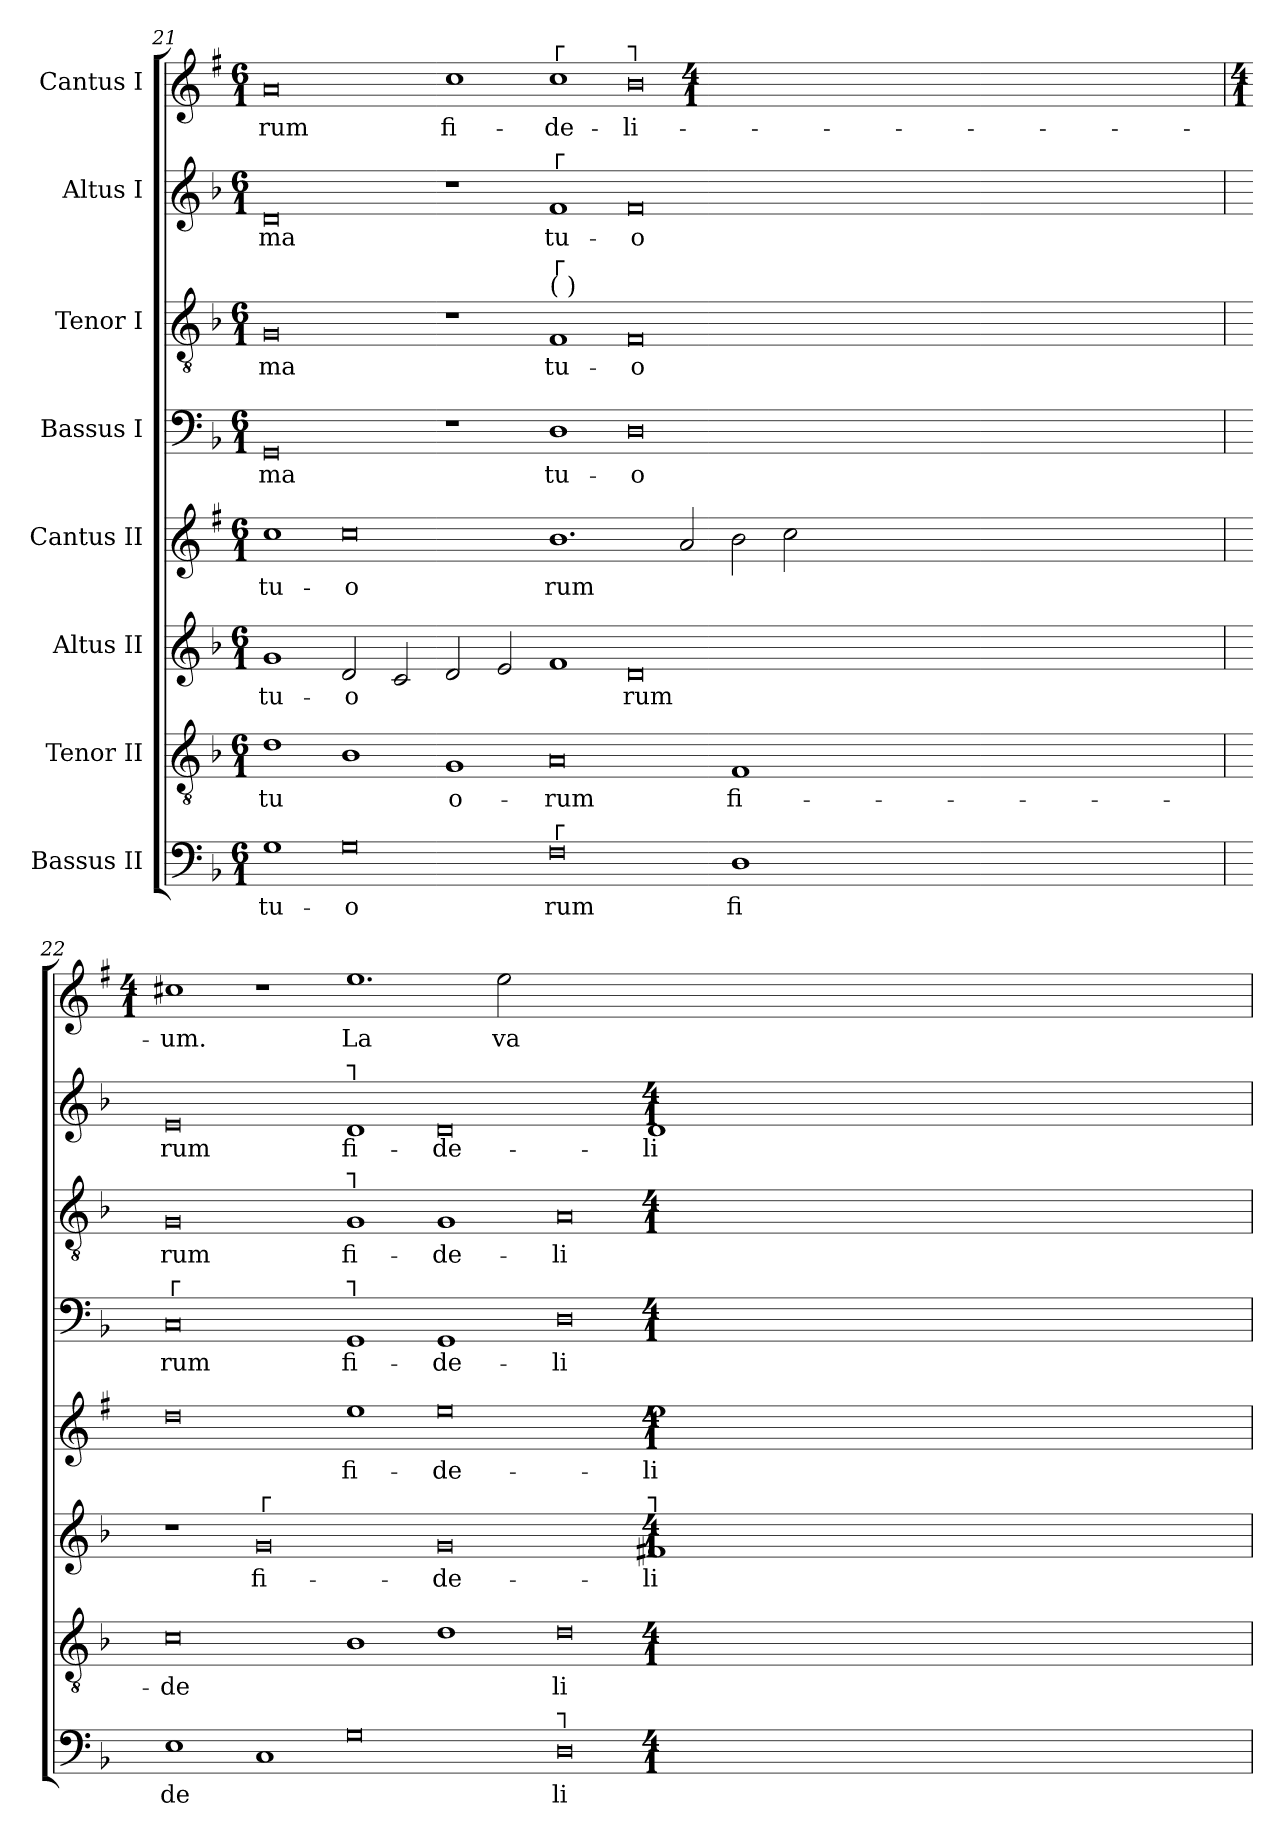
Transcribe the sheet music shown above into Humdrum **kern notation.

**kern	**text	**kern	**text	**kern	**text	**kern	**text	**kern	**text	**kern	**text	**kern	**text	**kern	**text
*part8	*part8	*part7	*part7	*part6	*part6	*part5	*part5	*part4	*part4	*part3	*part3	*part2	*part2	*part1	*part1
*staff8	*staff8	*staff7	*staff7	*staff6	*staff6	*staff5	*staff5	*staff4	*staff4	*staff3	*staff3	*staff2	*staff2	*staff1	*staff1
*I"Bassus II	*	*I"Tenor II	*	*I"Altus II	*	*I"Cantus II	*	*I"Bassus I	*	*I"Tenor I	*	*I"Altus I	*	*I"Cantus I	*
*clefF4	*	*clefGv2	*	*clefG2	*	*clefG2	*	*clefF4	*	*clefGv2	*	*clefG2	*	*clefG2	*
*	*	*	*	*	*	*ITrd1c2	*	*	*	*	*	*	*	*ITrd1c2	*
*k[b-]	*	*k[b-]	*	*k[b-]	*	*k[b-]	*	*k[b-]	*	*k[b-]	*	*k[b-]	*	*k[b-]	*
*F:	*	*F:	*	*F:	*	*F:	*	*F:	*	*F:	*	*F:	*	*F:	*
*M6/1	*	*M6/1	*	*M6/1	*	*M6/1	*	*M6/1	*	*M6/1	*	*M6/1	*	*M6/1	*
=21	=21	=21	=21	=21	=21	=21	=21	=21	=21	=21	=21	=21	=21	=21	=21
!	!LO:LY:b	!	!LO:LY:b	!	!LO:LY:b	!	!LO:LY:b	!	!LO:LY:b	!	!LO:LY:b	!	!LO:LY:b	!	!LO:LY:b
1G	tu-	1d	tu	1g	tu-	1b-	tu-	0GG	-ma	0G	-ma	0d	-ma	0g	-rum
!	!LO:LY:b	!	!	!	!LO:LY:b	!	!LO:LY:b	!	!	!	!	!	!	!	!
0G	-o	1B-	.	2d	-o	0b-	-o	.	.	.	.	.	.	.	.
.	.	.	.	2c	.	.	.	.	.	.	.	.	.	.	.
!	!	!	!LO:LY:b	!	!	!	!	!	!	!	!	!	!	!	!LO:LY:b
.	.	1G	o-	2d	.	.	.	1r	.	1r	.	1r	.	1b-	fi-
.	.	.	.	2e	.	.	.	.	.	.	.	.	.	.	.
!	!	!	!	!	!	!	!	!	!	!	!	!	!	!LO:TX:a:t=┌	!
!	!	!	!	!	!	!	!	!	!	!	!	!LO:TX:a:t=┌	!	!	!
!	!	!	!	!	!	!	!	!	!	!LO:TX:a:t=(  )	!	!	!	!	!
!	!	!	!	!	!	!	!	!	!	!LO:TX:a:t=┌	!	!	!	!	!
!LO:TX:a:t=┌	!	!	!	!	!	!	!	!	!	!	!	!	!	!	!
!	!LO:LY:b	!	!LO:LY:b	!	!	!	!LO:LY:b	!	!LO:LY:b	!	!LO:LY:b	!	!LO:LY:b	!	!LO:LY:b
0F	rum	0A	-rum	1f	.	1.a	rum	1D	tu-	1F	tu-	1f	tu-	1b-	-de-
!	!	!	!	!	!	!	!	!	!	!	!	!	!	!LO:TX:a:t=┐	!
!	!	!	!	!	!LO:LY:b	!	!	!	!LO:LY:b	!	!LO:LY:b	!	!LO:LY:b	!	!LO:LY:b
.	.	.	.	0d	rum	.	.	0D	-o	0F	-o	0f	-o	0a	-li-
.	.	.	.	.	.	2g	.	.	.	.	.	.	.	.	.
!	!LO:LY:b	!	!LO:LY:b	!	!	!	!	!	!	!	!	!	!	!	!
1D	fi	1F	fi-	.	.	2a	.	.	.	.	.	.	.	.	.
.	.	.	.	.	.	2b-	.	.	.	.	.	.	.	.	.
*	*	*	*	*	*	*	*	*	*	*	*	*	*	*M4/1	*
!!LO:LB:g=z
=22	=22	=22	=22	=22	=22	=22	=22	=22	=22	=22	=22	=22	=22	=22	=22
*	*	*	*	*	*	*	*	*	*	*	*	*	*	*M4/1	*
!	!	!	!	!	!	!	!	!LO:TX:a:t=┌	!	!	!	!	!	!	!
!	!LO:LY:b	!	!LO:LY:b	!	!	!	!	!	!LO:LY:b	!	!LO:LY:b	!	!LO:LY:b	!	!LO:LY:b
1E	de	0c	-de	1r	.	0cc	.	0C	rum	0G	rum	0e	rum	1bn	-um.
!	!	!	!	!LO:TX:a:t=┌	!	!	!	!	!	!	!	!	!	!	!
!	!	!	!	!	!LO:LY:b	!	!	!	!	!	!	!	!	!	!
1C	.	.	.	0g	fi-	.	.	.	.	.	.	.	.	1r	.
!	!	!	!	!	!	!	!	!	!	!	!	!LO:TX:a:t=┐	!	!	!
!	!	!	!	!	!	!	!	!	!	!LO:TX:a:t=┐	!	!	!	!	!
!	!	!	!	!	!	!	!	!LO:TX:a:t=┐	!	!	!	!	!	!	!
!	!	!	!	!	!	!	!LO:LY:b	!	!LO:LY:b	!	!LO:LY:b	!	!LO:LY:b	!	!LO:LY:b
0G	.	1B-	.	.	.	1dd	fi-	1GG	fi-	1G	fi-	1d	fi-	1.dd	La
!	!	!	!	!	!LO:LY:b	!	!LO:LY:b	!	!LO:LY:b	!	!LO:LY:b	!	!LO:LY:b	!	!
.	.	1d	.	0g	-de-	0dd	-de-	1GG	-de-	1G	-de-	0d	-de-	.	.
!	!	!	!	!	!	!	!	!	!	!	!	!	!	!	!LO:LY:b
.	.	.	.	.	.	.	.	.	.	.	.	.	.	2dd	va
!LO:TX:a:t=┐	!	!	!	!	!	!	!	!	!	!	!	!	!	!	!
!	!LO:LY:b	!	!LO:LY:b	!	!	!	!	!	!LO:LY:b	!	!LO:LY:b	!	!	!	!
0D	li-	0d	li-	.	.	.	.	0D	-li-	0A	-li-	.	.	0ryy	.
!	!	!	!	!LO:TX:a:t=┐	!	!	!	!	!	!	!	!	!	!	!
!	!	!	!	!	!LO:LY:b	!	!LO:LY:b	!	!	!	!	!	!LO:LY:b	!	!
.	.	.	.	1f#X	-li-	1dd	-li-	.	.	.	.	1d	-li-	.	.
*M4/1	*	*M4/1	*	*M4/1	*	*M4/1	*	*M4/1	*	*M4/1	*	*M4/1	*	*	*
=	=	=	=	=	=	=	=	=	=	=	=	=	=	=	=
*-	*-	*-	*-	*-	*-	*-	*-	*-	*-	*-	*-	*-	*-	*-	*-
